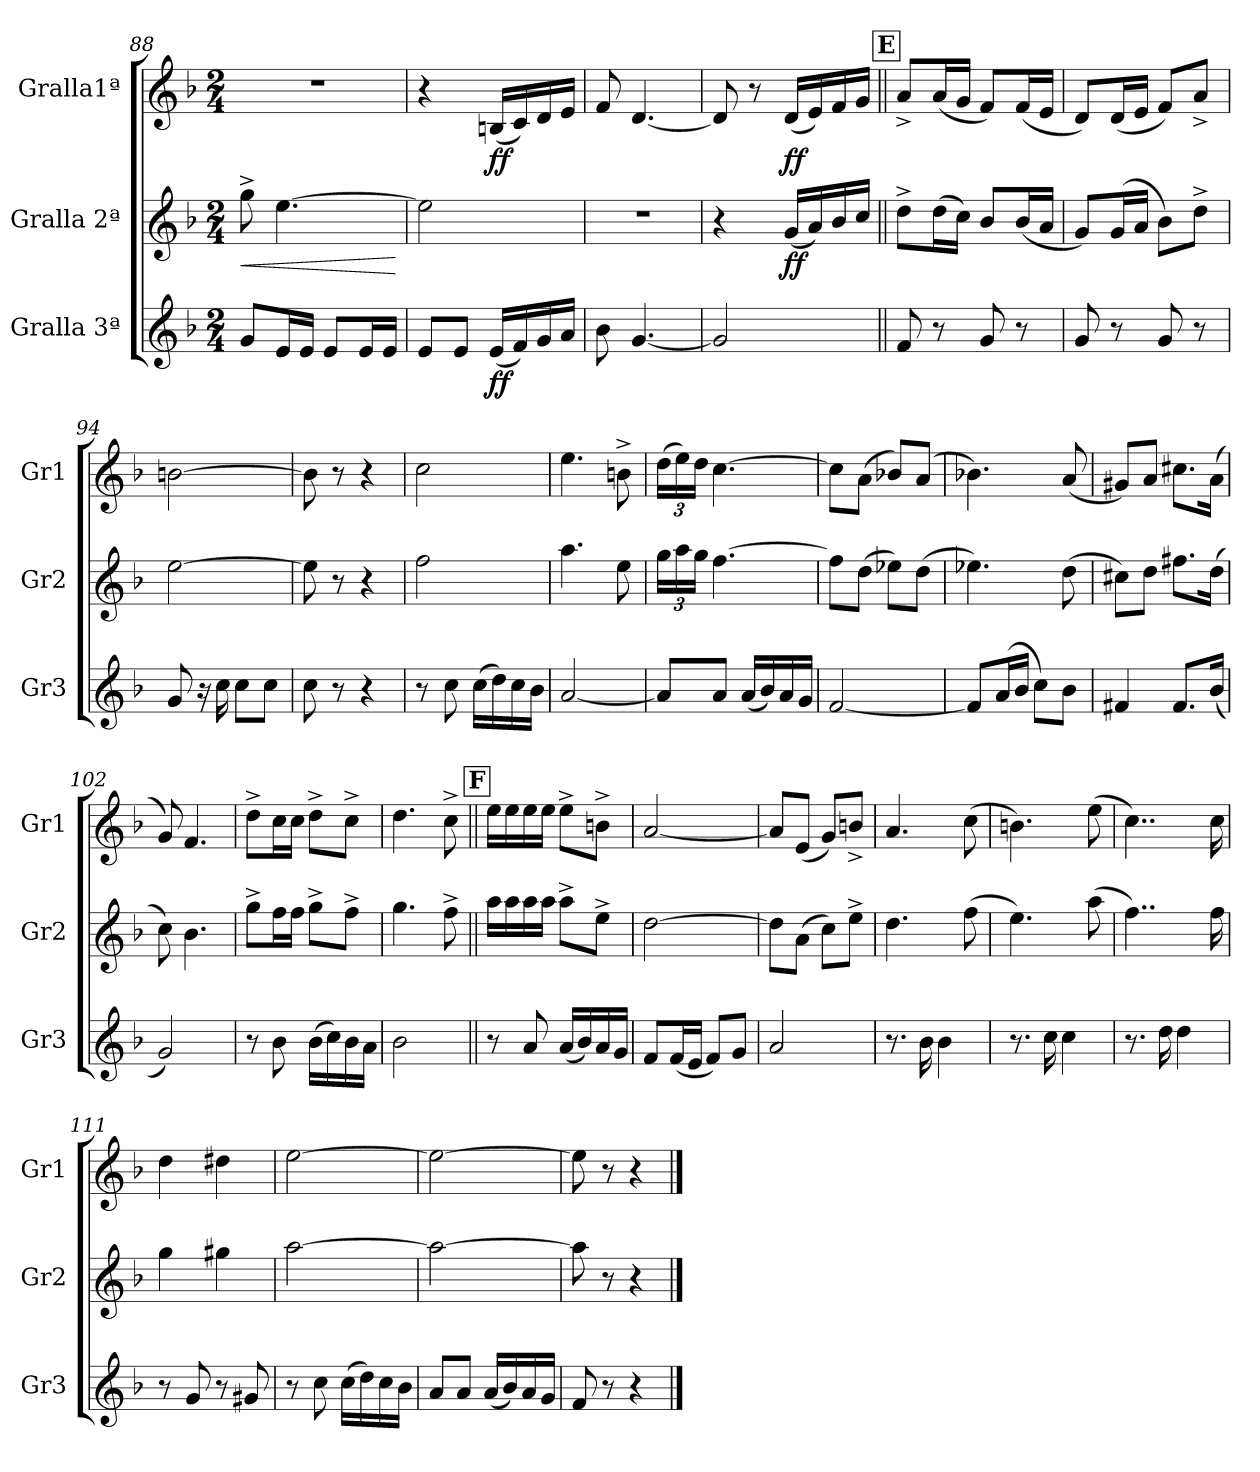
**kern	**dynam	**kern	**dynam	**kern	**dynam
*part3	*part3	*part2	*part2	*part1	*part1
*staff3	*staff3	*staff2	*staff2	*staff1	*staff1
*I"Gralla 3ª	*	*I"Gralla 2ª	*	*I"Gralla1ª	*
*I'Gr3	*	*I'Gr2	*	*I'Gr1	*
*clefG2	*	*clefG2	*	*clefG2	*
*	*	*	*	*ITrd-3c-5	*
*k[b-]	*	*k[b-]	*	*k[b-e-]	*
*M2/4	*	*M2/4	*	*M2/4	*
=88	=88	=88	=88	=88	=88
!	!	!	!LO:HP:b	!	!
8g/L	.	8gg^\	<	2r	.
16e/L	.	[4.ee\	.	.	.
16e/JJ	.	.	.	.	.
8e/L	.	.	.	.	.
16e/L	.	.	.	.	.
16e/JJ	.	.	.	.	.
.	.	.	[	.	.
=89	=89	=89	=89	=89	=89
8e/L	.	2ee\]	.	4r	.
8e/J	.	.	.	.	.
!	!LO:DY:b	!	!	!	!LO:DY:b
(<16e/LL	ff	.	.	(<16en/LL	ff
16f/)	.	.	.	16f/)	.
16g/	.	.	.	16g/	.
16a/JJ	.	.	.	16a/JJ	.
=90	=90	=90	=90	=90	=90
8b-\	.	2r	.	8b-/	.
[4.g/	.	.	.	[4.g/	.
=91	=91	=91	=91	=91	=91
2g/]	.	4r	.	8g/]	.
.	.	.	.	8r	.
!	!	!	!LO:DY:b	!	!LO:DY:b
.	.	(<16g/LL	ff	(<16g/LL	ff
.	.	16a/)	.	16a/)	.
.	.	16b-/	.	16b-/	.
.	.	16cc/JJ	.	16cc/JJ	.
!!LO:LB:g=z
!!LO:REH:place=s1:a:B:fs=14:t=E
=92||	=92||	=92||	=92||	=92||	=92||
8f/	.	8dd^\L	.	8dd^/L	.
8r	.	(>16dd\L	.	(<16dd/L	.
.	.	16cc\JJ)	.	16cc/JJ	.
8g/	.	8b-/L	.	8b-/L)	.
8r	.	(<16b-/L	.	(<16b-/L	.
.	.	16a/JJ	.	16a/JJ	.
=93	=93	=93	=93	=93	=93
8g/	.	8g/L)	.	8g/L)	.
8r	.	(>16g/L	.	(<16g/L	.
.	.	16a/JJ	.	16a/JJ	.
8g/	.	8b-\L)	.	8b-/L)	.
8r	.	8dd^\J	.	8dd^/J	.
=94	=94	=94	=94	=94	=94
8g/	.	[2ee\	.	[2een\	.
16r	.	.	.	.	.
16cc\	.	.	.	.	.
8cc\L	.	.	.	.	.
8cc\J	.	.	.	.	.
=95	=95	=95	=95	=95	=95
8cc\	.	8ee\]	.	8ee\]	.
8r	.	8r	.	8r	.
4r	.	4r	.	4r	.
=96	=96	=96	=96	=96	=96
8r	.	2ff\	.	2ff\	.
8cc\	.	.	.	.	.
(>16cc\LL	.	.	.	.	.
16dd\)	.	.	.	.	.
16cc\	.	.	.	.	.
16b-\JJ	.	.	.	.	.
=97	=97	=97	=97	=97	=97
[2a/	.	4.aa\	.	4.aa\	.
.	.	8ee\	.	8een^\	.
=98	=98	=98	=98	=98	=98
*	*	*Xbrackettup	*	*Xbrackettup	*
8a/L]	.	24gg\LL	.	(>24gg\LL	.
.	.	24aa\	.	24aa\)	.
.	.	24gg\JJ	.	24gg\JJ	.
8a/J	.	[4.ff\	.	[4.ff\	.
(<16a/LL	.	.	.	.	.
16b-/)	.	.	.	.	.
16a/	.	.	.	.	.
16g/JJ	.	.	.	.	.
=99	=99	=99	=99	=99	=99
[2f/	.	8ff\L]	.	8ff\L]	.
.	.	(>8dd\J	.	(>8dd\J	.
.	.	8ee-X\L)	.	8ee-X/L)	.
.	.	(>8dd\J	.	(<8dd/J	.
=100	=100	=100	=100	=100	=100
8f/L]	.	4.ee-X\)	.	4.ee-X\)	.
(>16a/L	.	.	.	.	.
16b-/JJ	.	.	.	.	.
8cc\L)	.	.	.	.	.
8b-\J	.	(>8dd\	.	(<8dd/	.
=101	=101	=101	=101	=101	=101
4f#X/	.	8cc#X\L)	.	8cc#X/L)	.
.	.	8dd\J	.	8dd/J	.
8.f#/L	.	8.ff#X\L	.	8.ff#X\L	.
(<16b-/Jk	.	(>16dd\Jk	.	(>16dd\Jk	.
=102	=102	=102	=102	=102	=102
2g/)	.	8cc\)	.	8cc/)	.
.	.	4.b-\	.	4.b-/	.
!!LO:LB:g=z
=103	=103	=103	=103	=103	=103
8r	.	8gg^\L	.	8gg^\L	.
8b-\	.	16ff\L	.	16ff\L	.
.	.	16ff\JJ	.	16ff\JJ	.
(>16b-\LL	.	8gg^\L	.	8gg^\L	.
16cc\)	.	.	.	.	.
16b-\	.	8ff^\J	.	8ff^\J	.
16a\JJ	.	.	.	.	.
=104	=104	=104	=104	=104	=104
2b-\	.	4.gg\	.	4.gg\	.
.	.	8ff^\	.	8ff^\	.
!!LO:REH:place=s1:a:B:fs=14:t=F
=105||	=105||	=105||	=105||	=105||	=105||
8r	.	16aa\LL	.	16aa\LL	.
.	.	16aa\	.	16aa\	.
8a/	.	16aa\	.	16aa\	.
.	.	16aa\JJ	.	16aa\JJ	.
(<16a/LL	.	8aa^\L	.	8aa^\L	.
16b-/)	.	.	.	.	.
16a/	.	8ee^\J	.	8een^\J	.
16g/JJ	.	.	.	.	.
=106	=106	=106	=106	=106	=106
8f/L	.	[2dd\	.	[2dd/	.
(<16f/L	.	.	.	.	.
16e/JJ	.	.	.	.	.
8f/L)	.	.	.	.	.
8g/J	.	.	.	.	.
=107	=107	=107	=107	=107	=107
2a/	.	8dd\L]	.	8dd/L]	.
.	.	(>8a\J	.	(<8a/J	.
.	.	8cc\L)	.	8cc/L)	.
.	.	8ee^\J	.	8een^/J	.
=108	=108	=108	=108	=108	=108
8.r	.	4.dd\	.	4.dd/	.
16b-\	.	.	.	.	.
4b-\	.	.	.	.	.
.	.	(>8ff\	.	(>8ff\	.
=109	=109	=109	=109	=109	=109
8.r	.	4.ee\)	.	4.een\)	.
16cc\	.	.	.	.	.
4cc\	.	.	.	.	.
.	.	(>8aa\	.	(>8aa\	.
=110	=110	=110	=110	=110	=110
8.r	.	4..ff\)	.	4..ff\)	.
16dd\	.	.	.	.	.
4dd\	.	.	.	.	.
.	.	16ff\	.	16ff\	.
=111	=111	=111	=111	=111	=111
8r	.	4gg\	.	4gg\	.
8g/	.	.	.	.	.
8r	.	4gg#X\	.	4gg#X\	.
8g#X/	.	.	.	.	.
=112	=112	=112	=112	=112	=112
8r	.	[2aa\	.	[2aa\	.
8cc\	.	.	.	.	.
(>16cc\LL	.	.	.	.	.
16dd\)	.	.	.	.	.
16cc\	.	.	.	.	.
16b-\JJ	.	.	.	.	.
!!LO:PB:g=z
=113	=113	=113	=113	=113	=113
8a/L	.	2aa\_	.	2aa\_	.
8a/J	.	.	.	.	.
(<16a/LL	.	.	.	.	.
16b-/)	.	.	.	.	.
16a/	.	.	.	.	.
16g/JJ	.	.	.	.	.
=114	=114	=114	=114	=114	=114
8f/	.	8aa\]	.	8aa\]	.
8r	.	8r	.	8r	.
4r	.	4r	.	4r	.
==	==	==	==	==	==
*-	*-	*-	*-	*-	*-
